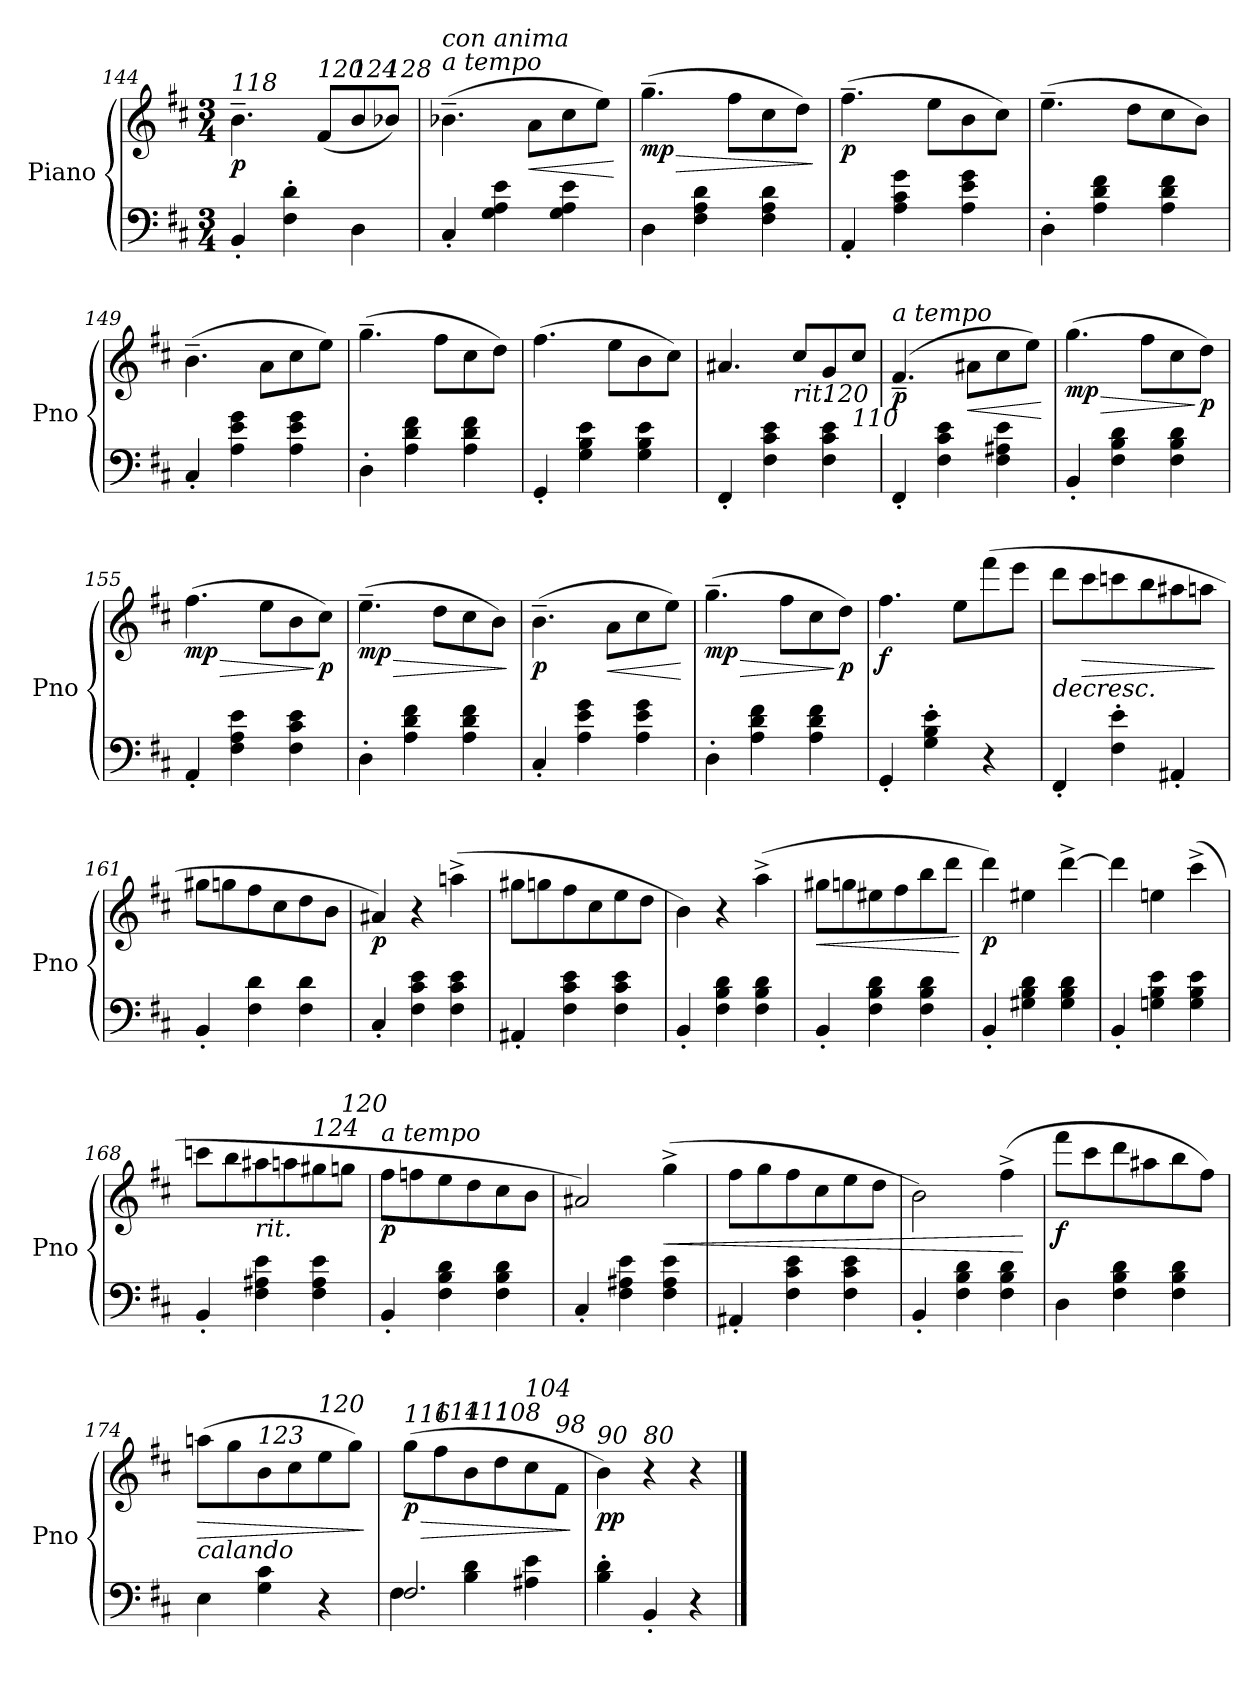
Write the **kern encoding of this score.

**kern	**kern	**dynam
*part1	*part1	*part1
*staff2	*staff1	*staff1/2
*I"Piano	*	*
*I'Pno	*	*
*clefF4	*clefG2	*
*k[f#c#]	*k[f#c#]	*
*M3/4	*M3/4	*
=144	=144	=144
!	!LO:TX:a:i:t=118	!
!	!	!LO:DY:b
4BB'/	4.b~\	p
4F#\' 4d\'	.	.
!	!LO:TX:a:i:t=120	!
.	(8f#/L	.
!	!LO:TX:a:i:t=124	!
4D\	8b/	.
!	!LO:TX:a:i:t=128	!
.	8b-X/J)	.
=145	=145	=145
!	!LO:TX:a:i:t=a tempo	!
!	!LO:TX:a:i:t=con anima	!
4C#'/	(4.b-X~\	.
4G\ 4A\ 4e\	.	.
!	!	!LO:HP:b
.	8a\L	<
4G\ 4A\ 4e\	8cc#\	.
.	8ee\J)	.
.	.	[
=146	=146	=146
!	!	!LO:HP:b
!	!	!LO:DY:n=1:b
4D\	(4.gg~\	> mp
4F#\ 4A\ 4d\	.	.
.	8ff#\L	.
4F#\ 4A\ 4d\	8cc#\	.
.	8dd\J)	.
.	.	]
=147	=147	=147
!	!	!LO:DY:b
4AA'/	(4.ff#~\	p
4A\ 4c#\ 4g\	.	.
.	8ee\L	.
4A\ 4e\ 4g\	8b\	.
.	8cc#\J)	.
!!LO:LB:g=z
=148	=148	=148
4D'\	(4.ee~\	.
4A\ 4d\ 4f#\	.	.
.	8dd\L	.
4A\ 4d\ 4f#\	8cc#\	.
.	8b\J)	.
=149	=149	=149
4C#'/	(4.b~\	.
4A\ 4e\ 4g\	.	.
.	8a\L	.
4A\ 4e\ 4g\	8cc#\	.
.	8ee\J)	.
=150	=150	=150
4D'\	(4.gg~\	.
4A\ 4d\ 4f#\	.	.
.	8ff#\L	.
4A\ 4d\ 4f#\	8cc#\	.
.	8dd\J)	.
=151	=151	=151
4GG'/	(4.ff#\	.
4G\ 4B\ 4e\	.	.
.	8ee\L	.
4G\ 4B\ 4e\	8b\	.
.	8cc#\J)	.
=152	=152	=152
4FF#'/	4.a#X/	.
4F#\ 4c#\ 4e\	.	.
!	!LO:TX:b:i:t=rit.	!
.	8cc#/L	.
!	!LO:TX:b:i:t=120	!
4F#\ 4c#\ 4e\	8g/	.
!	!LO:TX:b:i:t=110	!
.	8cc#/J	.
=153	=153	=153
!	!LO:TX:a:i:t=a tempo	!
!	!	!LO:DY:b
4FF#'/	(4.f#~/	p
4F#\ 4c#\ 4e\	.	.
!	!	!LO:HP:b
.	8a#X\L	<
4F#\ 4A#X\ 4e\	8cc#\	.
.	8ee\J)	.
.	.	[
=154	=154	=154
!	!	!LO:HP:b
!	!	!LO:DY:n=1:b
4BB'/	(4.gg\	> mp
4F#\ 4B\ 4d\	.	.
.	8ff#\L	.
4F#\ 4B\ 4d\	8cc#\	.
!	!	!LO:DY:n=2:b
.	8dd\J)	] p
=155	=155	=155
!	!	!LO:HP:b
!	!	!LO:DY:n=1:b
4AA'/	(4.ff#\	> mp
4F#\ 4A\ 4e\	.	.
.	8ee\L	.
4F#\ 4c#\ 4e\	8b\	.
!	!	!LO:DY:n=2:b
.	8cc#\J)	] p
=156	=156	=156
!	!	!LO:HP:b
!	!	!LO:DY:n=1:b
4D'\	(4.ee~\	> mp
4A\ 4d\ 4f#\	.	.
.	8dd\L	.
4A\ 4d\ 4f#\	8cc#\	.
.	8b\J)	.
.	.	]
!!LO:PB:g=z
=157	=157	=157
!	!	!LO:DY:b
4C#'/	(4.b~\	p
4A\ 4e\ 4g\	.	.
!	!	!LO:HP:b
.	8a\L	<
4A\ 4e\ 4g\	8cc#\	.
.	8ee\J)	.
.	.	[
=158	=158	=158
!	!	!LO:HP:b
!	!	!LO:DY:n=1:b
4D'\	(4.gg~\	> mp
4A\ 4d\ 4f#\	.	.
.	8ff#\L	.
4A\ 4d\ 4f#\	8cc#\	.
!	!	!LO:DY:n=2:b
.	8dd\J)	] p
=159	=159	=159
!	!	!LO:DY:b
4GG'/	4.ff#\	f
4G\' 4B\' 4e\'	.	.
.	8ee\L	.
4r	(8fff#\	.
.	8eee\J	.
=160	=160	=160
!	!	!LO:HP:b
4FF#'/	8ddd\L	>
!	!	!LO:HP:b
.	8ccc#\	>
4F#\' 4e\'	8cccn\	.
.	8bb\	.
4AA#X'/	8aa#X\	.
.	8aan\J	.
.	.	]
=161	=161	=161
4BB'/	8gg#X\L	.
.	8ggn\	.
4F#\ 4d\	8ff#\	.
.	8cc#\	.
4F#\ 4d\	8dd\	.
.	8b\J	.
.	.	]
=162	=162	=162
!	!	!LO:DY:b
4C#'/	4a#X/)	p
4F#\ 4c#\ 4e\	4r	.
4F#\ 4c#\ 4e\	(4aan^\	.
=163	=163	=163
4AA#X'/	8gg#X\L	.
.	8ggn\	.
4F#\ 4c#\ 4e\	8ff#\	.
.	8cc#\	.
4F#\ 4c#\ 4e\	8ee\	.
.	8dd\J	.
=164	=164	=164
4BB'/	4b\)	.
4F#\ 4B\ 4d\	4r	.
4F#\ 4B\ 4d\	(4aa^\	.
!!LO:LB:g=z
=165	=165	=165
!	!	!LO:HP:b
4BB'/	8gg#X\L	<
.	8ggn\	.
4F#\ 4B\ 4d\	8ee#X\	.
.	8ff#\	.
4F#\ 4B\ 4d\	8bb\	.
.	8ddd\J	.
.	.	[
=166	=166	=166
!	!	!LO:DY:b
4BB'/	4ddd\)	p
4G#X\ 4B\ 4d\	4ee#X\	.
4G#\ 4B\ 4d\	[4ddd^\	.
=167	=167	=167
4BB'/	4ddd\]	.
4Gn\ 4B\ 4e\	4een\	.
4G\ 4B\ 4e\	(4ccc#^\	.
=168	=168	=168
4BB'/	8cccn\L	.
.	8bb\	.
!	!LO:TX:b:i:t=rit.	!
4F#\ 4A#X\ 4e\	8aa#X\	.
.	8aan\	.
!	!LO:TX:a:i:t=124	!
4F#\ 4A#\ 4e\	8gg#X\	.
!	!LO:TX:a:i:t=120	!
.	8ggn\J	.
=169	=169	=169
!	!LO:TX:a:i:t=a tempo	!
!	!	!LO:DY:b
4BB'/	8ff#\L	p
.	8ffn\	.
4F#\ 4B\ 4d\	8ee\	.
.	8dd\	.
4F#\ 4B\ 4d\	8cc#\	.
.	8b\J	.
=170	=170	=170
4C#'/	2a#X/)	.
4F#\ 4A#X\ 4e\	.	.
!	!	!LO:HP:b
4F#\ 4A#\ 4e\	(4gg^\	<
=171	=171	=171
4AA#X'/	8ff#\L	.
.	8gg\	.
4F#\ 4c#\ 4e\	8ff#\	.
.	8cc#\	.
4F#\ 4c#\ 4e\	8ee\	.
.	8dd\J	.
!!LO:LB:g=z
=172	=172	=172
4BB'/	2b\)	.
4F#\ 4B\ 4d\	.	.
4F#\ 4B\ 4d\	(4ff#^\	.
.	.	[
=173	=173	=173
!	!	!LO:DY:b
4D\	8fff#\L	f
.	8ccc#\	.
4F#\ 4B\ 4d\	8ddd\	.
.	8aa#X\	.
4F#\ 4B\ 4d\	8bb\	.
.	8ff#\J)	.
=174	=174	=174
!	!LO:TX:b:i:t=calando	!
!	!	!LO:HP:b
4E\	(8aan\L	>
.	8gg\	.
!	!LO:TX:a:i:t=123	!
4G\ 4c#\	8b\	.
.	8cc#\	.
!	!LO:TX:a:i:t=120	!
4r	8ee\	.
.	8gg\J)	.
.	.	]
=175	=175	=175
*^	*	*
!	!	!LO:TX:a:i:t=116	!
!	!	!	!LO:HP:b
!	!	!	!LO:DY:n=1:b
2.F#/	4F#\	(8gg\L	> p
!	!	!LO:TX:a:i:t=114	!
.	.	8ff#\	.
!	!	!LO:TX:a:i:t=111	!
.	4B\ 4d\	8b\	.
!	!	!LO:TX:a:i:t=108	!
.	.	8dd\	.
!	!	!LO:TX:a:i:t=104	!
.	4A#X\ 4e\	8cc#\	.
!	!	!LO:TX:a:i:t=98	!
.	.	8f#\J	.
*v	*v	*	*
.	.	]
=176	=176	=176
!	!LO:TX:a:i:t=90	!
!	!	!LO:DY:b
4B\' 4d\'	4b\)	pp
!	!LO:TX:a:i:t=80	!
4BB'/	4r	.
4r	4r	.
==	==	==
*-	*-	*-
